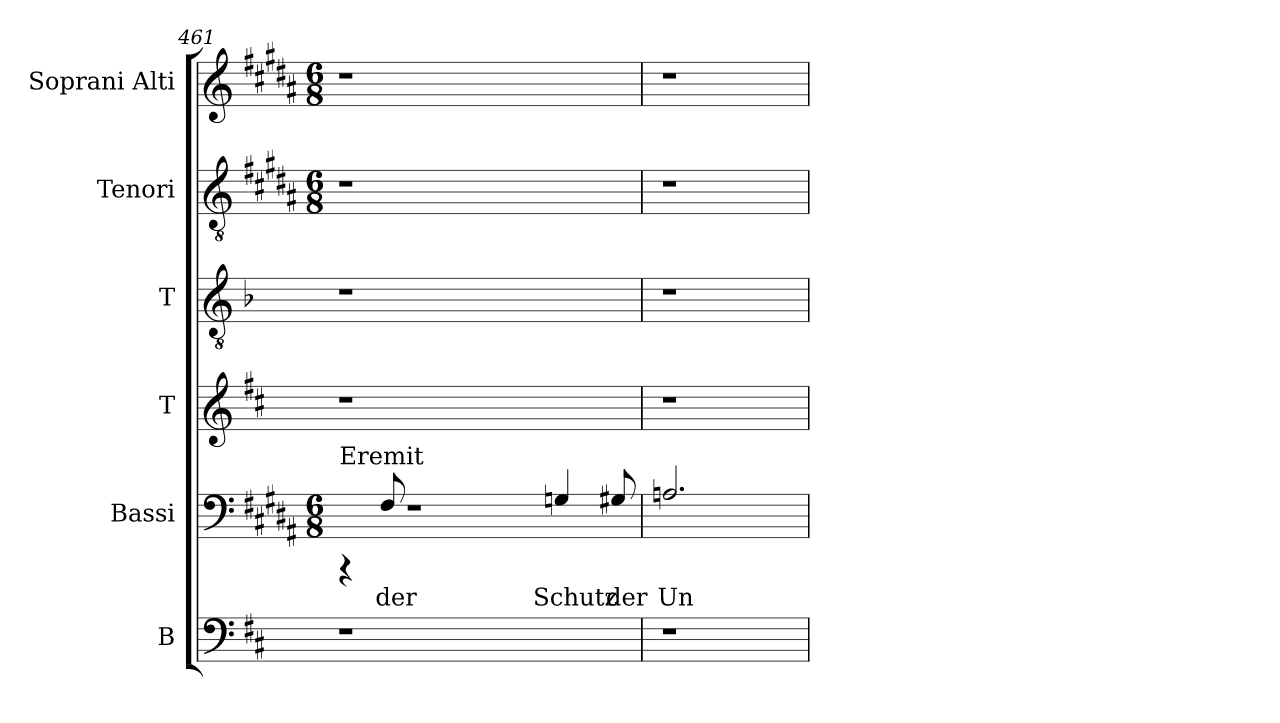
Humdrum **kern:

**kern	**kern	**text	**kern	**kern	**kern	**kern
*part6	*part5	*part5	*part4	*part3	*part2	*part1
*staff6	*staff5	*staff5	*staff4	*staff3	*staff2	*staff1
*I"B	*I"Bassi	*	*I"T	*I"T	*I"Tenori	*I"Soprani  Alti
*I'B	*I'B	*	*I'T	*I'T	*I'T	*I'S  A
!!LO:LB:g=z
*clefF4	*clefF4	*	*clefG2	*clefGv2	*clefGv2	*clefG2
*k[f#c#]	*k[f#c#g#d#a#]	*	*k[f#c#]	*k[b-]	*k[f#c#g#d#a#]	*k[f#c#g#d#a#]
*D:	*B:	*	*D:	*F:	*B:	*B:
*	*M6/8	*	*	*	*M6/8	*M6/8
=461	=461	=461	=461	=461	=461	=461
!	!LO:TX:a:t=Eremit	!	!	!	!	!
!	!	!	!	!	!LO:N:vis=1	!LO:N:vis=1
1r	4rGGG	.	1r	1r	2.r	2.r
!	!	!LO:LY:b:cj	!	!	!	!
.	8F#/	der	.	.	.	.
.	1r	.	.	.	.	.
.	.	.	.	.	1ryy	1ryy
2.ryy	.	.	2.ryy	2.ryy	.	.
!	!	!LO:LY:b:cj	!	!	!	!
.	4Gn/	Schutz	.	.	.	.
!	!	!LO:LY:b:cj	!	!	!	!
.	8G#X/	der	.	.	.	.
=462	=462	=462	=462	=462	=462	=462
!	!LO:N:vis=2.	!LO:LY:b:cj	!	!	!LO:N:vis=1	!LO:N:vis=1
1r	2An/	Un-	1r	1r	2.r	2.r
.	2ryy	.	.	.	.	.
.	.	.	.	.	4ryy	4ryy
=	=	=	=	=	=	=
*-	*-	*-	*-	*-	*-	*-
